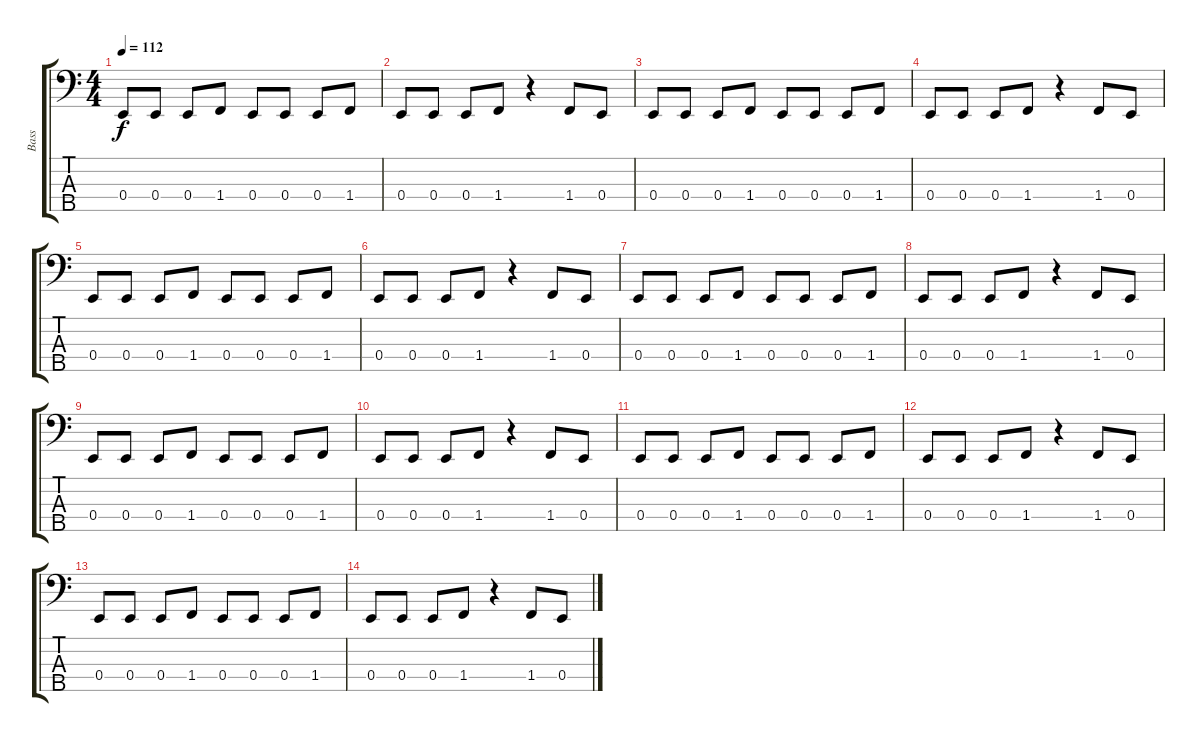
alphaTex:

\track ("Bass" "Bass") {instrument electricbassfinger}
\staff {score tabs}
\tuning (G2 D2 A1 E1 B0) {hide}
\ts (4 4)
\tempo 112
\clef f4
\ks c
0.4.8{dy f} 0.4.8 0.4.8 1.4.8 0.4.8 0.4.8 0.4.8 1.4.8 |
0.4.8 0.4.8 0.4.8 1.4.8 r.4 1.4.8 0.4.8 |
0.4.8 0.4.8 0.4.8 1.4.8 0.4.8 0.4.8 0.4.8 1.4.8 |
0.4.8 0.4.8 0.4.8 1.4.8 r.4 1.4.8 0.4.8 |
0.4.8 0.4.8 0.4.8 1.4.8 0.4.8 0.4.8 0.4.8 1.4.8 |
0.4.8 0.4.8 0.4.8 1.4.8 r.4 1.4.8 0.4.8 |
0.4.8 0.4.8 0.4.8 1.4.8 0.4.8 0.4.8 0.4.8 1.4.8 |
0.4.8 0.4.8 0.4.8 1.4.8 r.4 1.4.8 0.4.8 |
0.4.8 0.4.8 0.4.8 1.4.8 0.4.8 0.4.8 0.4.8 1.4.8 |
0.4.8 0.4.8 0.4.8 1.4.8 r.4 1.4.8 0.4.8 |
0.4.8 0.4.8 0.4.8 1.4.8 0.4.8 0.4.8 0.4.8 1.4.8 |
0.4.8 0.4.8 0.4.8 1.4.8 r.4 1.4.8 0.4.8 |
0.4.8 0.4.8 0.4.8 1.4.8 0.4.8 0.4.8 0.4.8 1.4.8 |
0.4.8 0.4.8 0.4.8 1.4.8 r.4 1.4.8 0.4.8
